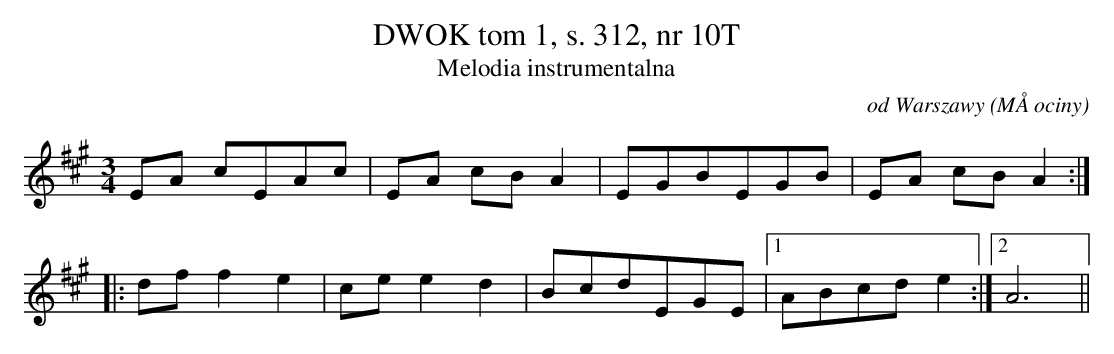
X:1
T: DWOK tom 1, s. 312, nr 10T
T: Melodia instrumentalna
O: od Warszawy (MÅociny)
M: 3/4
L: 1/8
K: A
EA cEAc | EA cBA2 | EGBEGB | EA cBA2 :|
|:df f2e2 | ce e2d2 | BcdEGE |[1 ABcde2 :|[2 A6||
